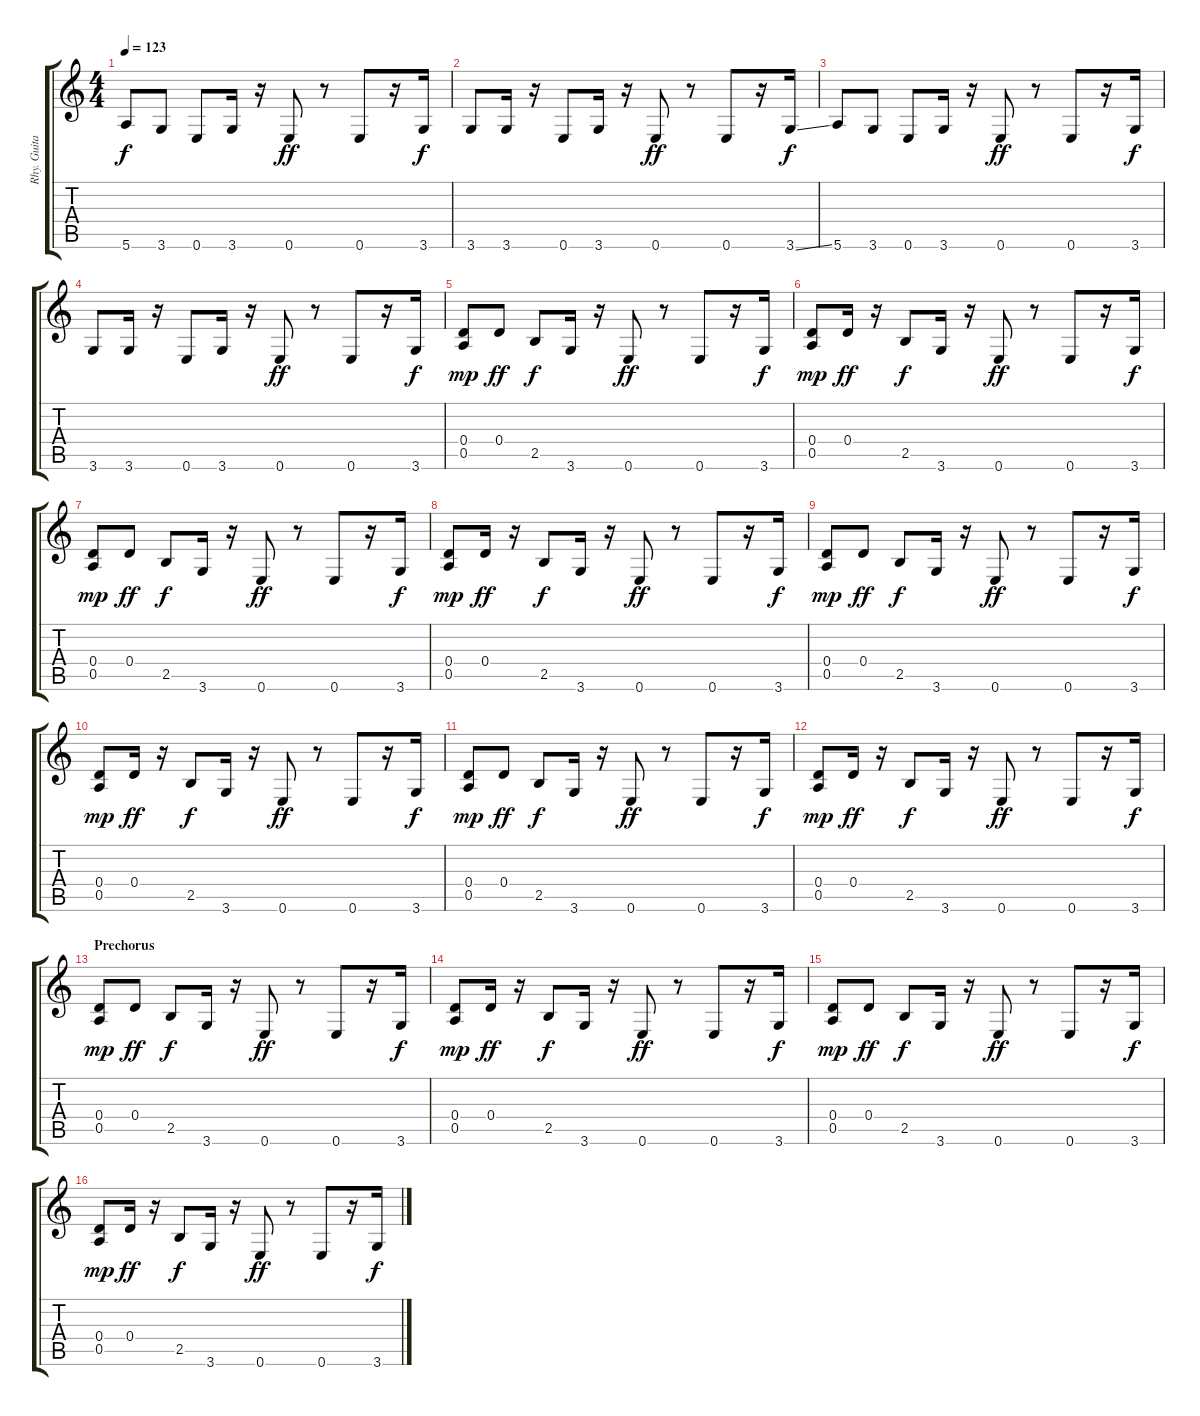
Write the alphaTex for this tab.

\track ("Rhy. Guitar" "Rhy. Guita") {instrument electricguitarmuted}
\staff {score tabs}
\tuning (E4 B3 G3 D3 A2 E2) {hide}
\ts (4 4)
\tempo 123
\clef g2
\ks c
5.6.8{dy f} 3.6.8 0.6.8 3.6.16 r.16 0.6.8{dy ff} r.8 0.6.8 r.16 3.6.16{dy f} |
3.6.8 3.6.16 r.16 0.6.8 3.6.16 r.16 0.6.8{dy ff} r.8 0.6.8 r.16 3.6{ss}.16{dy f} |
5.6.8 3.6.8 0.6.8 3.6.16 r.16 0.6.8{dy ff} r.8 0.6.8 r.16 3.6.16{dy f} |
3.6.8 3.6.16 r.16 0.6.8 3.6.16 r.16 0.6.8{dy ff} r.8 0.6.8 r.16 3.6.16{dy f} |
(0.4 0.5).8{dy mp} 0.4.8{dy ff} 2.5.8{dy f} 3.6.16 r.16 0.6.8{dy ff} r.8 0.6.8 r.16 3.6.16{dy f} |
(0.4 0.5).8{dy mp} 0.4.16{dy ff} r.16 2.5.8{dy f} 3.6.16 r.16 0.6.8{dy ff} r.8 0.6.8 r.16 3.6.16{dy f} |
(0.4 0.5).8{dy mp} 0.4.8{dy ff} 2.5.8{dy f} 3.6.16 r.16 0.6.8{dy ff} r.8 0.6.8 r.16 3.6.16{dy f} |
(0.4 0.5).8{dy mp} 0.4.16{dy ff} r.16 2.5.8{dy f} 3.6.16 r.16 0.6.8{dy ff} r.8 0.6.8 r.16 3.6.16{dy f} |
(0.4 0.5).8{dy mp} 0.4.8{dy ff} 2.5.8{dy f} 3.6.16 r.16 0.6.8{dy ff} r.8 0.6.8 r.16 3.6.16{dy f} |
(0.4 0.5).8{dy mp} 0.4.16{dy ff} r.16 2.5.8{dy f} 3.6.16 r.16 0.6.8{dy ff} r.8 0.6.8 r.16 3.6.16{dy f} |
(0.4 0.5).8{dy mp} 0.4.8{dy ff} 2.5.8{dy f} 3.6.16 r.16 0.6.8{dy ff} r.8 0.6.8 r.16 3.6.16{dy f} |
(0.4 0.5).8{dy mp} 0.4.16{dy ff} r.16 2.5.8{dy f} 3.6.16 r.16 0.6.8{dy ff} r.8 0.6.8 r.16 3.6.16{dy f} |
\section ("" "Prechorus")
(0.4 0.5).8{dy mp} 0.4.8{dy ff} 2.5.8{dy f} 3.6.16 r.16 0.6.8{dy ff} r.8 0.6.8 r.16 3.6.16{dy f} |
(0.4 0.5).8{dy mp} 0.4.16{dy ff} r.16 2.5.8{dy f} 3.6.16 r.16 0.6.8{dy ff} r.8 0.6.8 r.16 3.6.16{dy f} |
(0.4 0.5).8{dy mp} 0.4.8{dy ff} 2.5.8{dy f} 3.6.16 r.16 0.6.8{dy ff} r.8 0.6.8 r.16 3.6.16{dy f} |
(0.4 0.5).8{dy mp} 0.4.16{dy ff} r.16 2.5.8{dy f} 3.6.16 r.16 0.6.8{dy ff} r.8 0.6.8 r.16 3.6.16{dy f}
